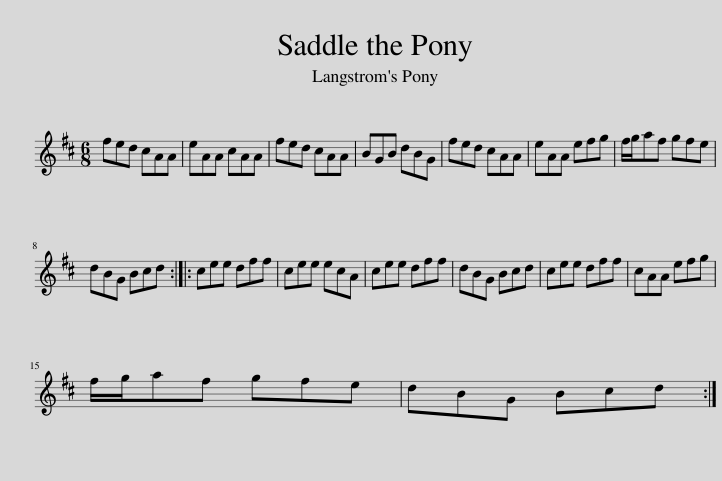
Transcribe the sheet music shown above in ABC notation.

X:1
L:1/8
M:6/8
I:linebreak $
K:D
V:1 treble
V:1
 fed cAA | eAA cAA | fed cAA | BGB dBG | fed cAA | %5
 eAA efg | f/g/af gfe |$ dBG Bcd :: cee dff | cee ecA | %10
 cee dff | dBG Bcd | cee dff | cAA efg |$ f/g/af gfe | %15
 dBG Bcd :| %16
